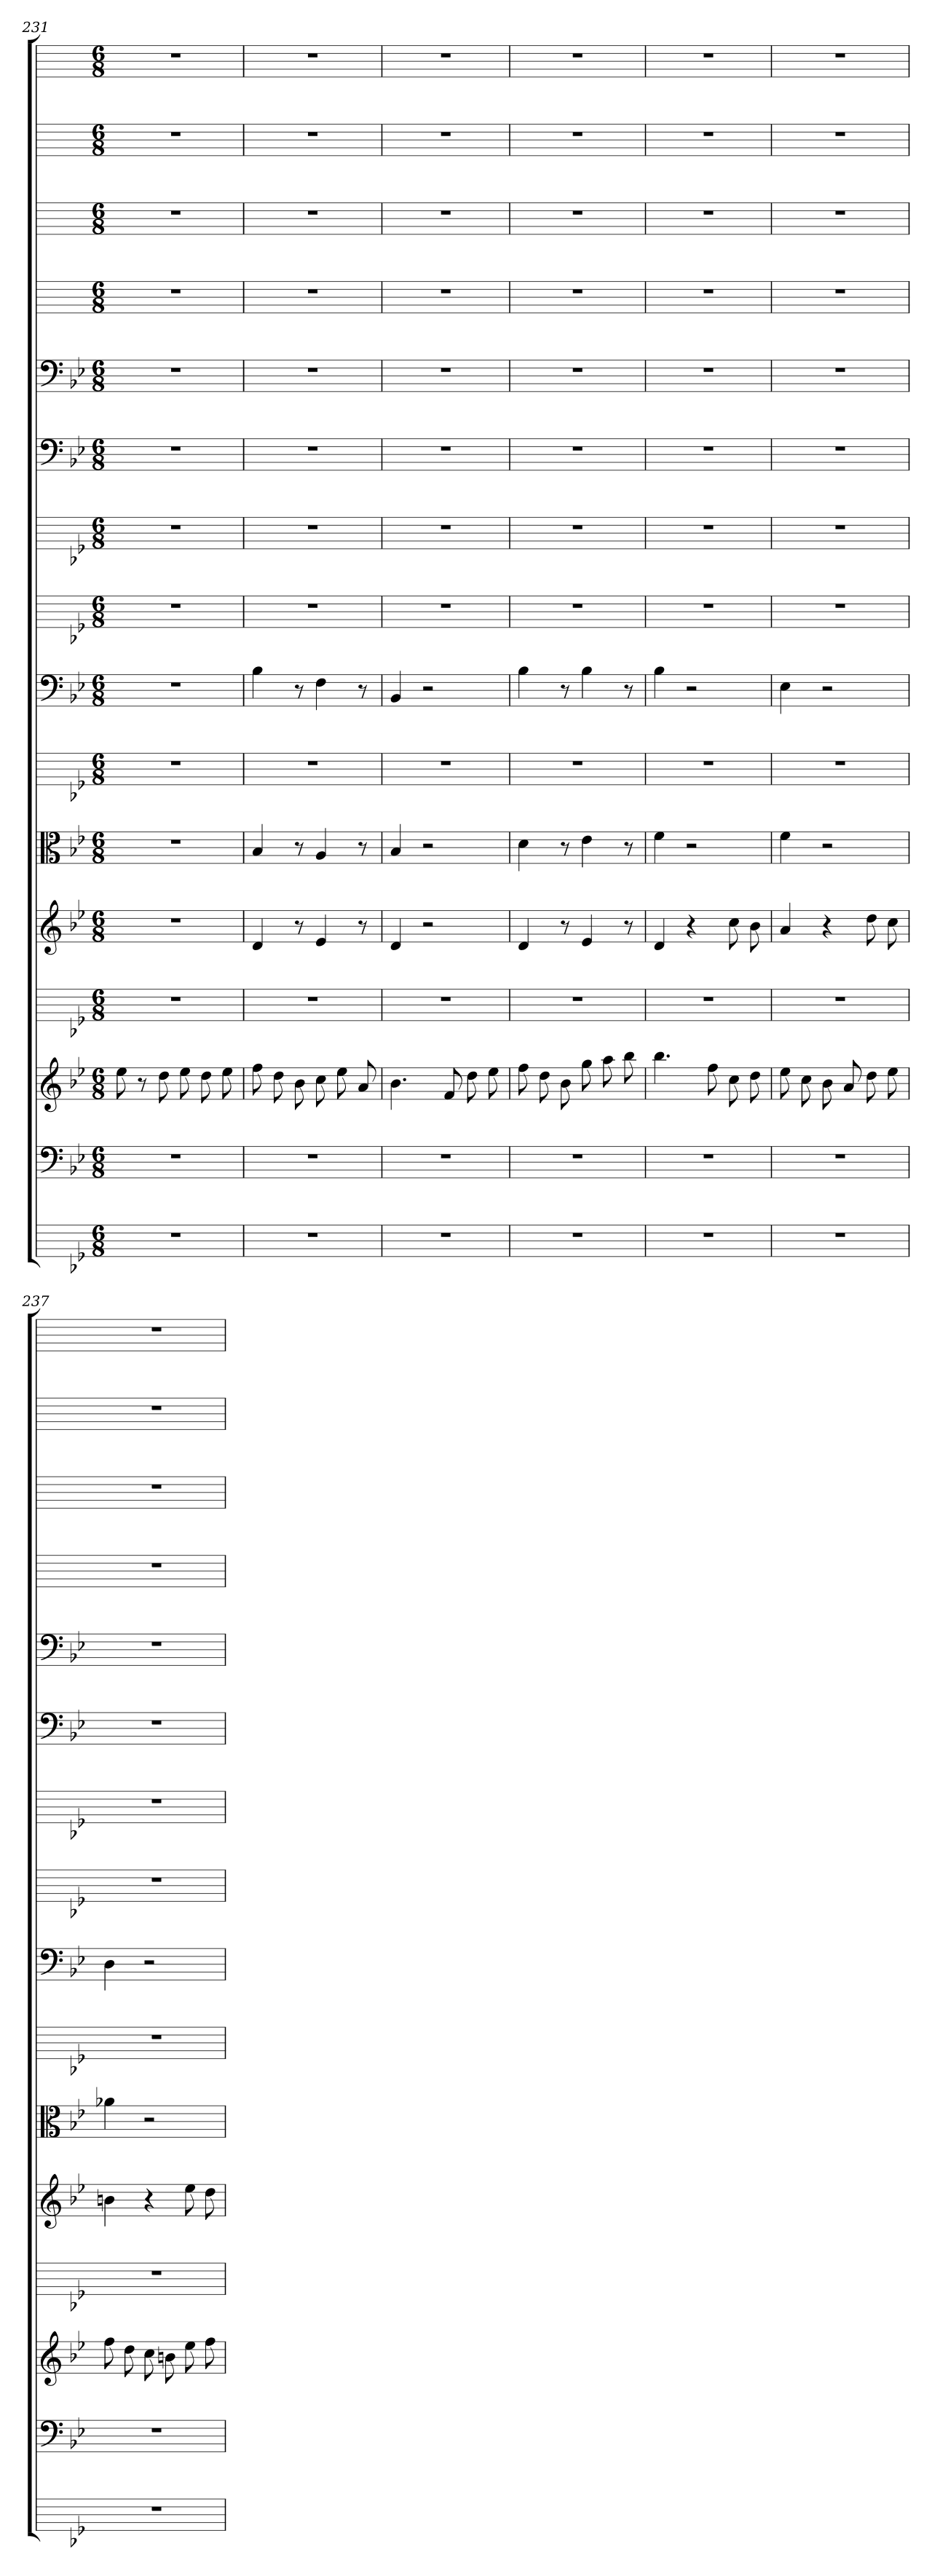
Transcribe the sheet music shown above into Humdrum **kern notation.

**kern	**kern	**kern	**kern	**kern	**kern	**kern	**kern	**kern	**kern	**kern	**kern	**kern	**kern	**kern	**kern
*part16	*part15	*part14	*part13	*part12	*part11	*part10	*part9	*part8	*part7	*part6	*part5	*part4	*part3	*part2	*part1
*staff16	*staff15	*staff14	*staff13	*staff12	*staff11	*staff10	*staff9	*staff8	*staff7	*staff6	*staff5	*staff4	*staff3	*staff2	*staff1
*	*clefF4	*	*	*	*clefC3	*	*clefF4	*	*	*clefF4	*clefF4	*	*	*	*
*k[b-e-]	*k[b-e-]	*k[b-e-]	*k[b-e-]	*k[b-e-]	*k[b-e-]	*k[b-e-]	*k[b-e-]	*k[b-e-]	*k[b-e-]	*k[b-e-]	*k[b-e-]	*k[]	*k[]	*k[]	*k[]
*M6/8	*M6/8	*M6/8	*M6/8	*M6/8	*M6/8	*M6/8	*M6/8	*M6/8	*M6/8	*M6/8	*M6/8	*M6/8	*M6/8	*M6/8	*M6/8
=231	=231	=231	=231	=231	=231	=231	=231	=231	=231	=231	=231	=231	=231	=231	=231
2.r	2.r	8ee-	2.r	2.r	2.r	2.r	2.r	2.r	2.r	2.r	2.r	2.r	2.r	2.r	2.r
.	.	8r	.	.	.	.	.	.	.	.	.	.	.	.	.
.	.	8dd	.	.	.	.	.	.	.	.	.	.	.	.	.
.	.	8ee-	.	.	.	.	.	.	.	.	.	.	.	.	.
.	.	8dd	.	.	.	.	.	.	.	.	.	.	.	.	.
.	.	8ee-	.	.	.	.	.	.	.	.	.	.	.	.	.
=232	=232	=232	=232	=232	=232	=232	=232	=232	=232	=232	=232	=232	=232	=232	=232
2.r	2.r	8ff	2.r	4d	4B-	2.r	4B-	2.r	2.r	2.r	2.r	2.r	2.r	2.r	2.r
.	.	8dd	.	.	.	.	.	.	.	.	.	.	.	.	.
.	.	8b-	.	8r	8r	.	8r	.	.	.	.	.	.	.	.
.	.	8cc	.	4e-	4A	.	4F	.	.	.	.	.	.	.	.
.	.	8ee-	.	.	.	.	.	.	.	.	.	.	.	.	.
.	.	8a	.	8r	8r	.	8r	.	.	.	.	.	.	.	.
=233	=233	=233	=233	=233	=233	=233	=233	=233	=233	=233	=233	=233	=233	=233	=233
2.r	2.r	4.b-	2.r	4d	4B-	2.r	4BB-	2.r	2.r	2.r	2.r	2.r	2.r	2.r	2.r
.	.	.	.	2r	2r	.	2r	.	.	.	.	.	.	.	.
.	.	8f	.	.	.	.	.	.	.	.	.	.	.	.	.
.	.	8dd	.	.	.	.	.	.	.	.	.	.	.	.	.
.	.	8ee-	.	.	.	.	.	.	.	.	.	.	.	.	.
=234	=234	=234	=234	=234	=234	=234	=234	=234	=234	=234	=234	=234	=234	=234	=234
2.r	2.r	8ff	2.r	4d	4d	2.r	4B-	2.r	2.r	2.r	2.r	2.r	2.r	2.r	2.r
.	.	8dd	.	.	.	.	.	.	.	.	.	.	.	.	.
.	.	8b-	.	8r	8r	.	8r	.	.	.	.	.	.	.	.
.	.	8gg	.	4e-	4e-	.	4B-	.	.	.	.	.	.	.	.
.	.	8aa	.	.	.	.	.	.	.	.	.	.	.	.	.
.	.	8bb-	.	8r	8r	.	8r	.	.	.	.	.	.	.	.
=235	=235	=235	=235	=235	=235	=235	=235	=235	=235	=235	=235	=235	=235	=235	=235
2.r	2.r	4.bb-	2.r	4d	4f	2.r	4B-	2.r	2.r	2.r	2.r	2.r	2.r	2.r	2.r
.	.	.	.	4r	2r	.	2r	.	.	.	.	.	.	.	.
.	.	8ff	.	.	.	.	.	.	.	.	.	.	.	.	.
.	.	8cc	.	8cc	.	.	.	.	.	.	.	.	.	.	.
.	.	8dd	.	8b-	.	.	.	.	.	.	.	.	.	.	.
=236	=236	=236	=236	=236	=236	=236	=236	=236	=236	=236	=236	=236	=236	=236	=236
2.r	2.r	8ee-	2.r	4a	4f	2.r	4E-	2.r	2.r	2.r	2.r	2.r	2.r	2.r	2.r
.	.	8cc	.	.	.	.	.	.	.	.	.	.	.	.	.
.	.	8b-	.	4r	2r	.	2r	.	.	.	.	.	.	.	.
.	.	8a	.	.	.	.	.	.	.	.	.	.	.	.	.
.	.	8dd	.	8dd	.	.	.	.	.	.	.	.	.	.	.
.	.	8ee-	.	8cc	.	.	.	.	.	.	.	.	.	.	.
=237	=237	=237	=237	=237	=237	=237	=237	=237	=237	=237	=237	=237	=237	=237	=237
2.r	2.r	8ff	2.r	4bn	4a-X	2.r	4D	2.r	2.r	2.r	2.r	2.r	2.r	2.r	2.r
.	.	8dd	.	.	.	.	.	.	.	.	.	.	.	.	.
.	.	8cc	.	4r	2r	.	2r	.	.	.	.	.	.	.	.
.	.	8bn	.	.	.	.	.	.	.	.	.	.	.	.	.
.	.	8ee-	.	8ee-	.	.	.	.	.	.	.	.	.	.	.
.	.	8ff	.	8dd	.	.	.	.	.	.	.	.	.	.	.
=	=	=	=	=	=	=	=	=	=	=	=	=	=	=	=
*-	*-	*-	*-	*-	*-	*-	*-	*-	*-	*-	*-	*-	*-	*-	*-
